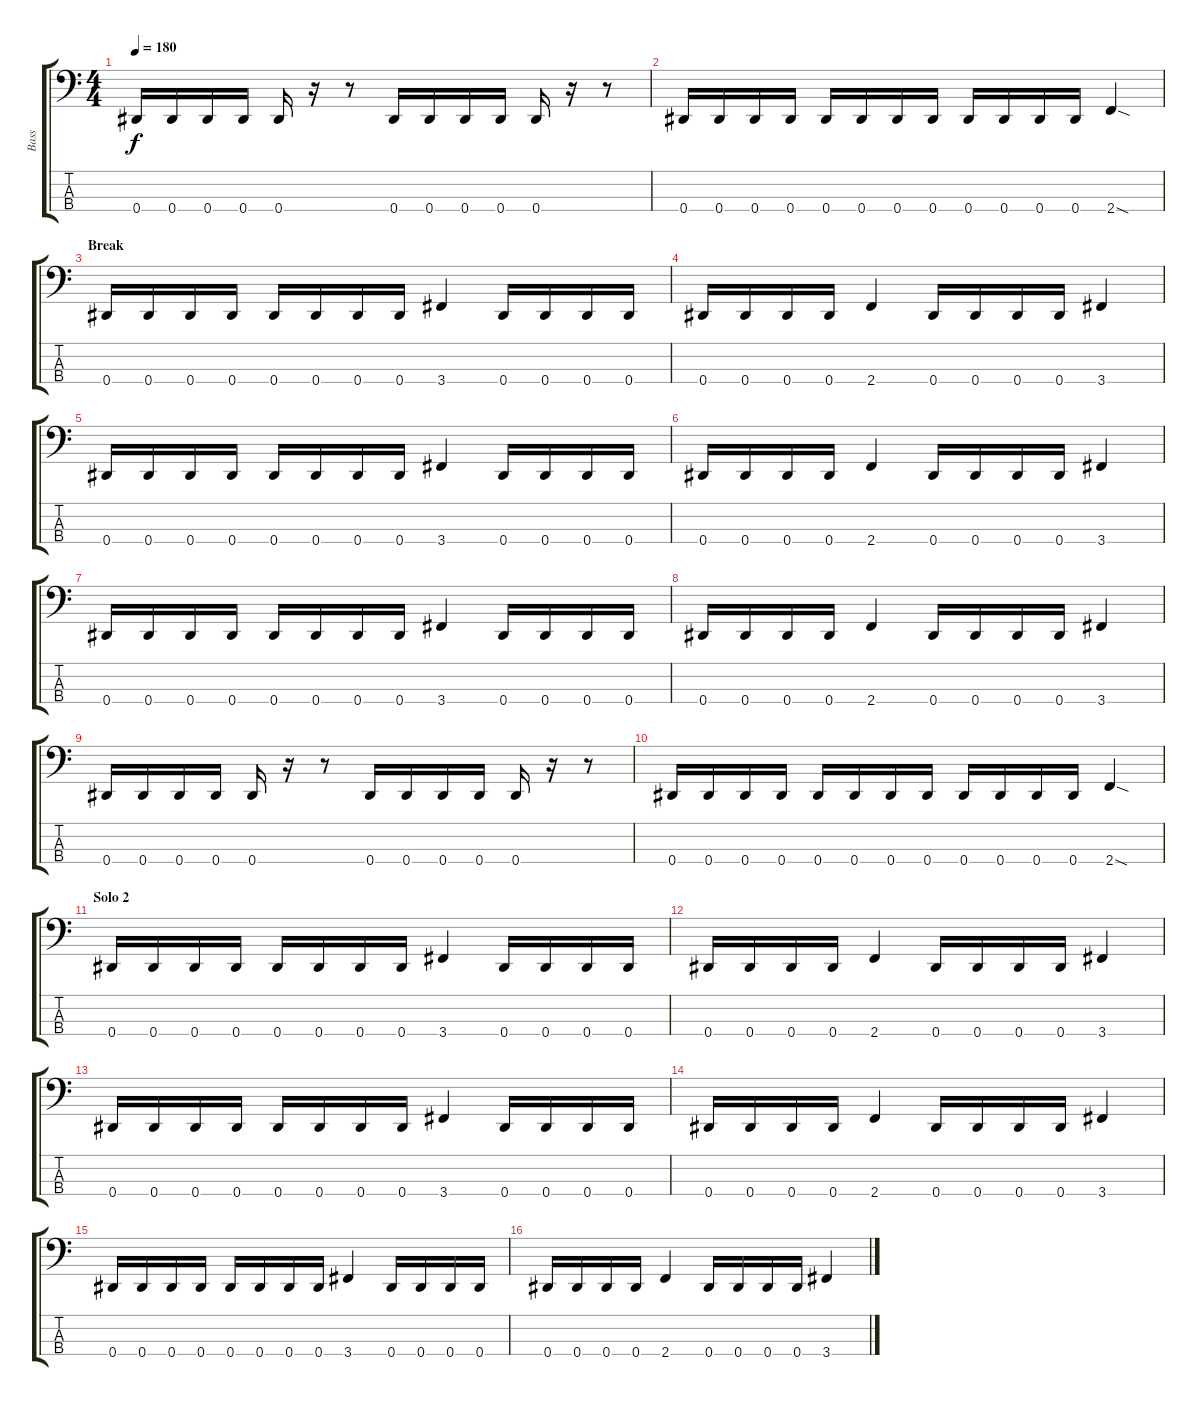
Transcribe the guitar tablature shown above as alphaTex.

\track ("Bass" "Bass") {instrument electricbasspick}
\staff {score tabs}
\tuning (Gb2 Db2 Ab1 Eb1) {hide}
\ts (4 4)
\tempo 180
\clef f4
\ks c
0.4.16{dy f} 0.4.16 0.4.16 0.4.16 0.4.16 r.16 r.8 0.4.16 0.4.16 0.4.16 0.4.16 0.4.16 r.16 r.8 |
0.4.16 0.4.16 0.4.16 0.4.16 0.4.16 0.4.16 0.4.16 0.4.16 0.4.16 0.4.16 0.4.16 0.4.16 2.4{sod}.4 |
\section ("" "Break")
0.4.16 0.4.16 0.4.16 0.4.16 0.4.16 0.4.16 0.4.16 0.4.16 3.4.4 0.4.16 0.4.16 0.4.16 0.4.16 |
0.4.16 0.4.16 0.4.16 0.4.16 2.4.4 0.4.16 0.4.16 0.4.16 0.4.16 3.4.4 |
0.4.16 0.4.16 0.4.16 0.4.16 0.4.16 0.4.16 0.4.16 0.4.16 3.4.4 0.4.16 0.4.16 0.4.16 0.4.16 |
0.4.16 0.4.16 0.4.16 0.4.16 2.4.4 0.4.16 0.4.16 0.4.16 0.4.16 3.4.4 |
0.4.16 0.4.16 0.4.16 0.4.16 0.4.16 0.4.16 0.4.16 0.4.16 3.4.4 0.4.16 0.4.16 0.4.16 0.4.16 |
0.4.16 0.4.16 0.4.16 0.4.16 2.4.4 0.4.16 0.4.16 0.4.16 0.4.16 3.4.4 |
0.4.16 0.4.16 0.4.16 0.4.16 0.4.16 r.16 r.8 0.4.16 0.4.16 0.4.16 0.4.16 0.4.16 r.16 r.8 |
0.4.16 0.4.16 0.4.16 0.4.16 0.4.16 0.4.16 0.4.16 0.4.16 0.4.16 0.4.16 0.4.16 0.4.16 2.4{sod}.4 |
\section ("" "Solo 2")
0.4.16 0.4.16 0.4.16 0.4.16 0.4.16 0.4.16 0.4.16 0.4.16 3.4.4 0.4.16 0.4.16 0.4.16 0.4.16 |
0.4.16 0.4.16 0.4.16 0.4.16 2.4.4 0.4.16 0.4.16 0.4.16 0.4.16 3.4.4 |
0.4.16 0.4.16 0.4.16 0.4.16 0.4.16 0.4.16 0.4.16 0.4.16 3.4.4 0.4.16 0.4.16 0.4.16 0.4.16 |
0.4.16 0.4.16 0.4.16 0.4.16 2.4.4 0.4.16 0.4.16 0.4.16 0.4.16 3.4.4 |
0.4.16 0.4.16 0.4.16 0.4.16 0.4.16 0.4.16 0.4.16 0.4.16 3.4.4 0.4.16 0.4.16 0.4.16 0.4.16 |
0.4.16 0.4.16 0.4.16 0.4.16 2.4.4 0.4.16 0.4.16 0.4.16 0.4.16 3.4.4
